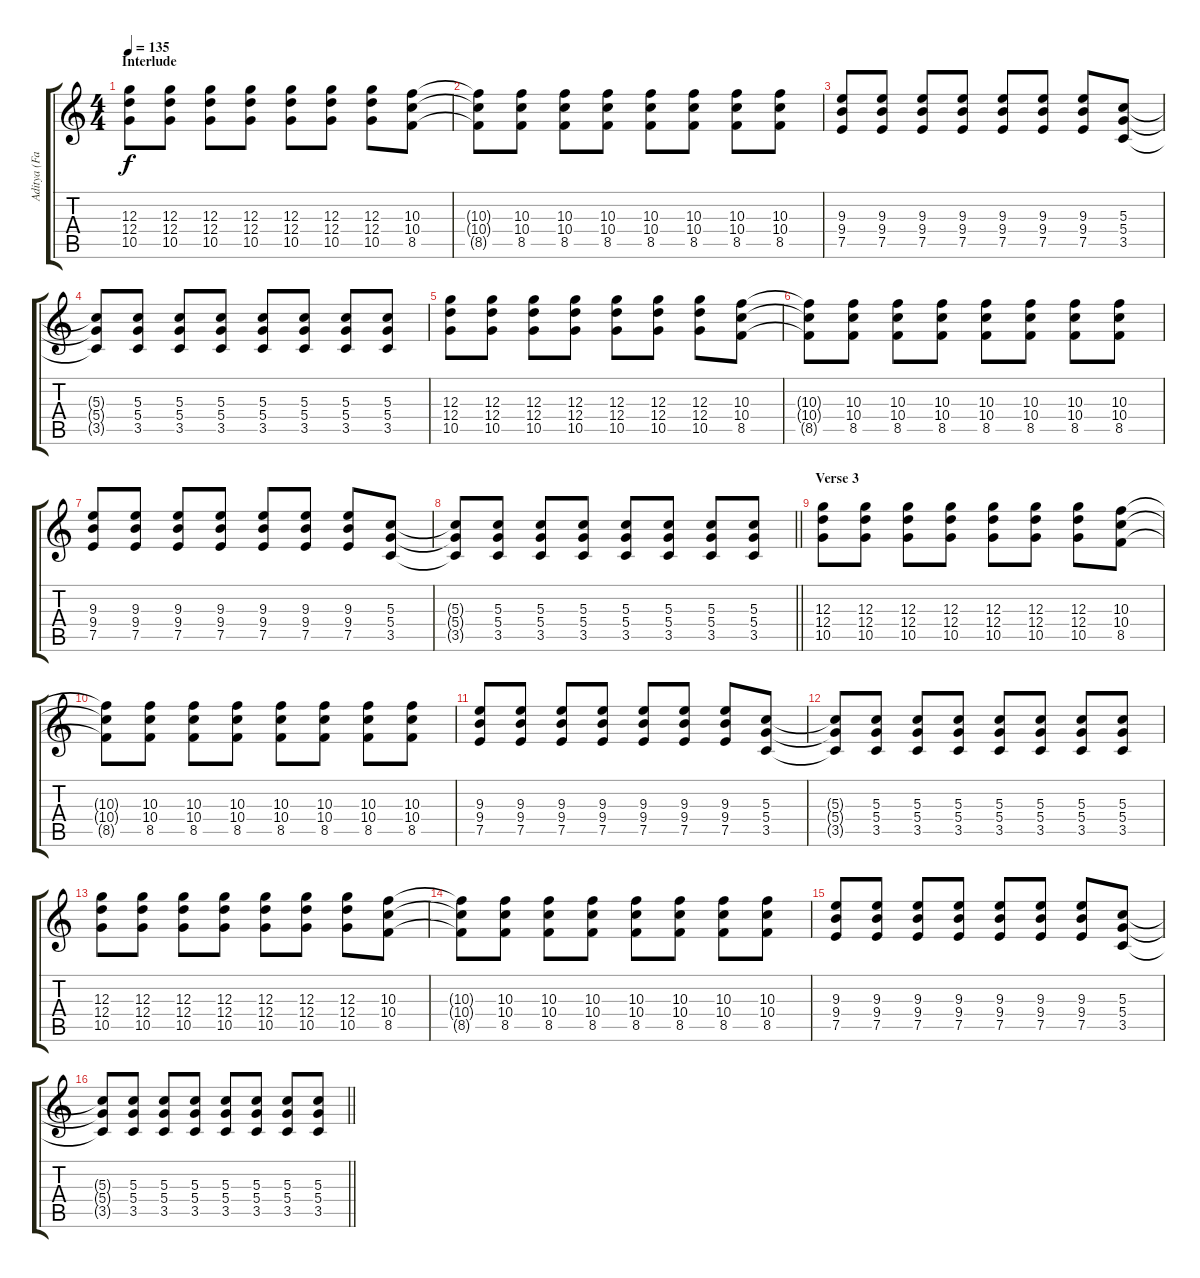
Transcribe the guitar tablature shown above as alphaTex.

\track ("Aditya (Farhan Akhtar)" "Aditya (Fa") {instrument distortionguitar}
\staff {score tabs}
\tuning (E4 B3 G3 D3 A2 E2) {hide}
\ts (4 4)
\section ("" "Interlude")
\tempo 135
\clef g2
\ks c
(12.3 12.4 10.5).8{dy f} (12.3 12.4 10.5).8 (12.3 12.4 10.5).8 (12.3 12.4 10.5).8 (12.3 12.4 10.5).8 (12.3 12.4 10.5).8 (12.3 12.4 10.5).8 (10.3 10.4 8.5).8 |
(10.3{t} 10.4{t} 8.5{t}).8 (10.3 10.4 8.5).8 (10.3 10.4 8.5).8 (10.3 10.4 8.5).8 (10.3 10.4 8.5).8 (10.3 10.4 8.5).8 (10.3 10.4 8.5).8 (10.3 10.4 8.5).8 |
(9.3 9.4 7.5).8 (9.3 9.4 7.5).8 (9.3 9.4 7.5).8 (9.3 9.4 7.5).8 (9.3 9.4 7.5).8 (9.3 9.4 7.5).8 (9.3 9.4 7.5).8 (5.3 5.4 3.5).8 |
(5.3{t} 5.4{t} 3.5{t}).8 (5.3 5.4 3.5).8 (5.3 5.4 3.5).8 (5.3 5.4 3.5).8 (5.3 5.4 3.5).8 (5.3 5.4 3.5).8 (5.3 5.4 3.5).8 (5.3 5.4 3.5).8 |
(12.3 12.4 10.5).8 (12.3 12.4 10.5).8 (12.3 12.4 10.5).8 (12.3 12.4 10.5).8 (12.3 12.4 10.5).8 (12.3 12.4 10.5).8 (12.3 12.4 10.5).8 (10.3 10.4 8.5).8 |
(10.3{t} 10.4{t} 8.5{t}).8 (10.3 10.4 8.5).8 (10.3 10.4 8.5).8 (10.3 10.4 8.5).8 (10.3 10.4 8.5).8 (10.3 10.4 8.5).8 (10.3 10.4 8.5).8 (10.3 10.4 8.5).8 |
(9.3 9.4 7.5).8 (9.3 9.4 7.5).8 (9.3 9.4 7.5).8 (9.3 9.4 7.5).8 (9.3 9.4 7.5).8 (9.3 9.4 7.5).8 (9.3 9.4 7.5).8 (5.3 5.4 3.5).8 |
\barLineRight lightlight
(5.3{t} 5.4{t} 3.5{t}).8 (5.3 5.4 3.5).8 (5.3 5.4 3.5).8 (5.3 5.4 3.5).8 (5.3 5.4 3.5).8 (5.3 5.4 3.5).8 (5.3 5.4 3.5).8 (5.3 5.4 3.5).8 |
\section ("" "Verse 3")
(12.3 12.4 10.5).8 (12.3 12.4 10.5).8 (12.3 12.4 10.5).8 (12.3 12.4 10.5).8 (12.3 12.4 10.5).8 (12.3 12.4 10.5).8 (12.3 12.4 10.5).8 (10.3 10.4 8.5).8 |
(10.3{t} 10.4{t} 8.5{t}).8 (10.3 10.4 8.5).8 (10.3 10.4 8.5).8 (10.3 10.4 8.5).8 (10.3 10.4 8.5).8 (10.3 10.4 8.5).8 (10.3 10.4 8.5).8 (10.3 10.4 8.5).8 |
(9.3 9.4 7.5).8 (9.3 9.4 7.5).8 (9.3 9.4 7.5).8 (9.3 9.4 7.5).8 (9.3 9.4 7.5).8 (9.3 9.4 7.5).8 (9.3 9.4 7.5).8 (5.3 5.4 3.5).8 |
(5.3{t} 5.4{t} 3.5{t}).8 (5.3 5.4 3.5).8 (5.3 5.4 3.5).8 (5.3 5.4 3.5).8 (5.3 5.4 3.5).8 (5.3 5.4 3.5).8 (5.3 5.4 3.5).8 (5.3 5.4 3.5).8 |
(12.3 12.4 10.5).8 (12.3 12.4 10.5).8 (12.3 12.4 10.5).8 (12.3 12.4 10.5).8 (12.3 12.4 10.5).8 (12.3 12.4 10.5).8 (12.3 12.4 10.5).8 (10.3 10.4 8.5).8 |
(10.3{t} 10.4{t} 8.5{t}).8 (10.3 10.4 8.5).8 (10.3 10.4 8.5).8 (10.3 10.4 8.5).8 (10.3 10.4 8.5).8 (10.3 10.4 8.5).8 (10.3 10.4 8.5).8 (10.3 10.4 8.5).8 |
(9.3 9.4 7.5).8 (9.3 9.4 7.5).8 (9.3 9.4 7.5).8 (9.3 9.4 7.5).8 (9.3 9.4 7.5).8 (9.3 9.4 7.5).8 (9.3 9.4 7.5).8 (5.3 5.4 3.5).8 |
\barLineRight lightlight
(5.3{t} 5.4{t} 3.5{t}).8 (5.3 5.4 3.5).8 (5.3 5.4 3.5).8 (5.3 5.4 3.5).8 (5.3 5.4 3.5).8 (5.3 5.4 3.5).8 (5.3 5.4 3.5).8 (5.3 5.4 3.5).8
